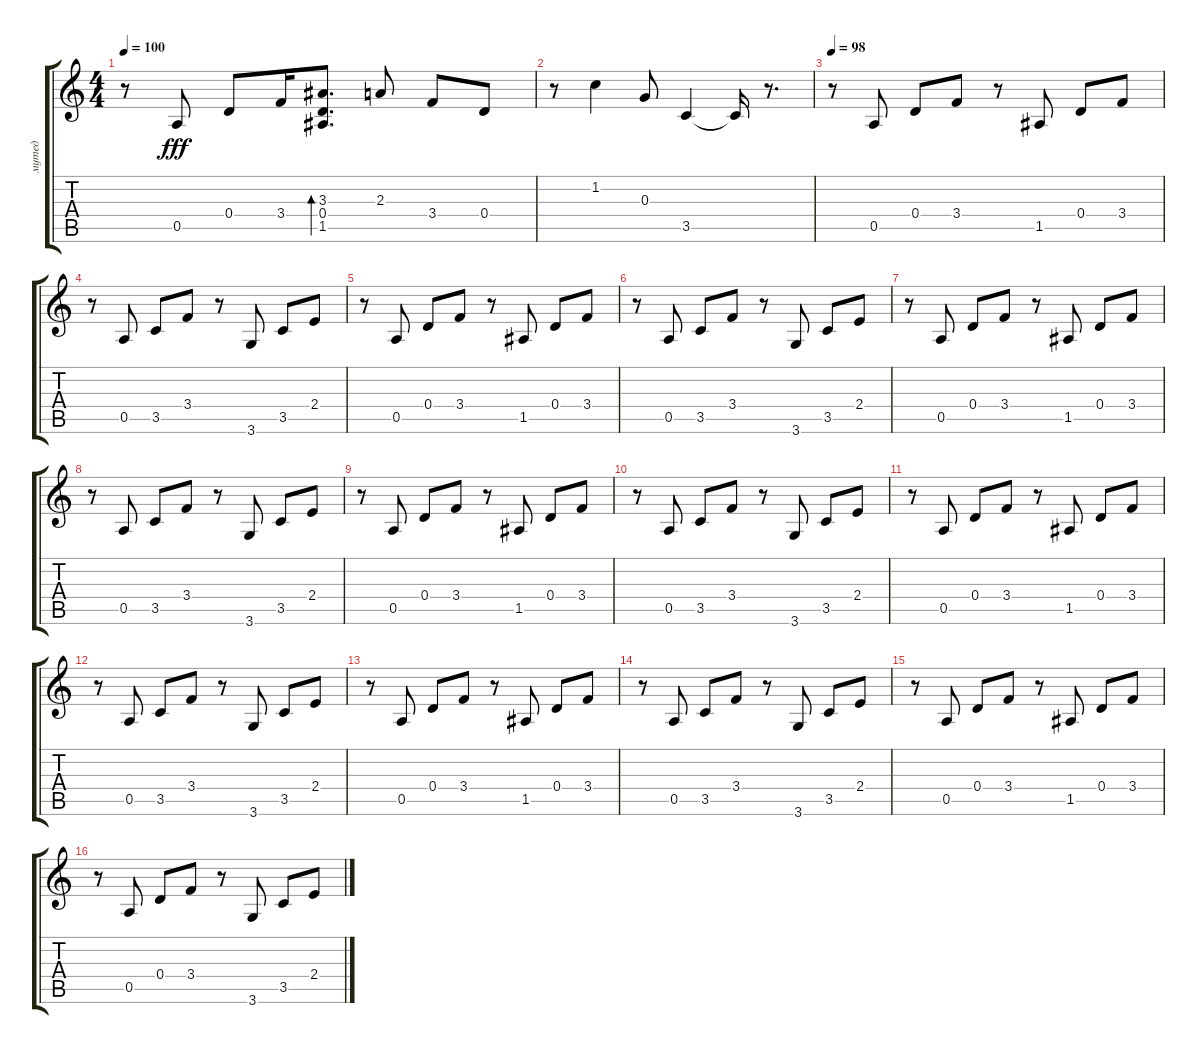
\track ("мутед" "мутед") {instrument electricguitarmuted}
\staff {score tabs}
\tuning (E4 B3 G3 D3 A2 E2) {hide}
\ts (4 4)
\tempo 100
\clef g2
\ks c
r.8{dy fff} 0.5.8 0.4.8 3.4.16 (3.3 0.4 1.5).8{d bd 480} 2.3.8 3.4.8 0.4.8 |
r.8 1.2.4{volume 9 balance 1 instrument electricguitarmuted} 0.3.8 3.5.4 3.5{t}.16 r.8{d} |
\tempo 98
r.8 0.5.8 0.4.8 3.4.8 r.8 1.5.8 0.4.8 3.4.8 |
r.8 0.5.8 3.5.8 3.4.8 r.8 3.6.8 3.5.8 2.4.8 |
r.8 0.5.8 0.4.8 3.4.8 r.8 1.5.8 0.4.8 3.4.8 |
r.8 0.5.8 3.5.8 3.4.8 r.8 3.6.8 3.5.8 2.4.8 |
r.8 0.5.8 0.4.8 3.4.8 r.8 1.5.8 0.4.8 3.4.8 |
r.8 0.5.8 3.5.8 3.4.8 r.8 3.6.8 3.5.8 2.4.8 |
r.8 0.5.8 0.4.8 3.4.8 r.8 1.5.8 0.4.8 3.4.8 |
r.8 0.5.8 3.5.8 3.4.8 r.8 3.6.8 3.5.8 2.4.8 |
r.8 0.5.8 0.4.8 3.4.8 r.8 1.5.8 0.4.8 3.4.8 |
r.8 0.5.8 3.5.8 3.4.8 r.8 3.6.8 3.5.8 2.4.8 |
r.8 0.5.8 0.4.8 3.4.8 r.8 1.5.8 0.4.8 3.4.8 |
r.8 0.5.8 3.5.8 3.4.8 r.8 3.6.8 3.5.8 2.4.8 |
r.8 0.5.8 0.4.8 3.4.8 r.8 1.5.8 0.4.8 3.4.8 |
r.8 0.5.8 0.4.8 3.4.8 r.8 3.6.8 3.5.8 2.4.8
